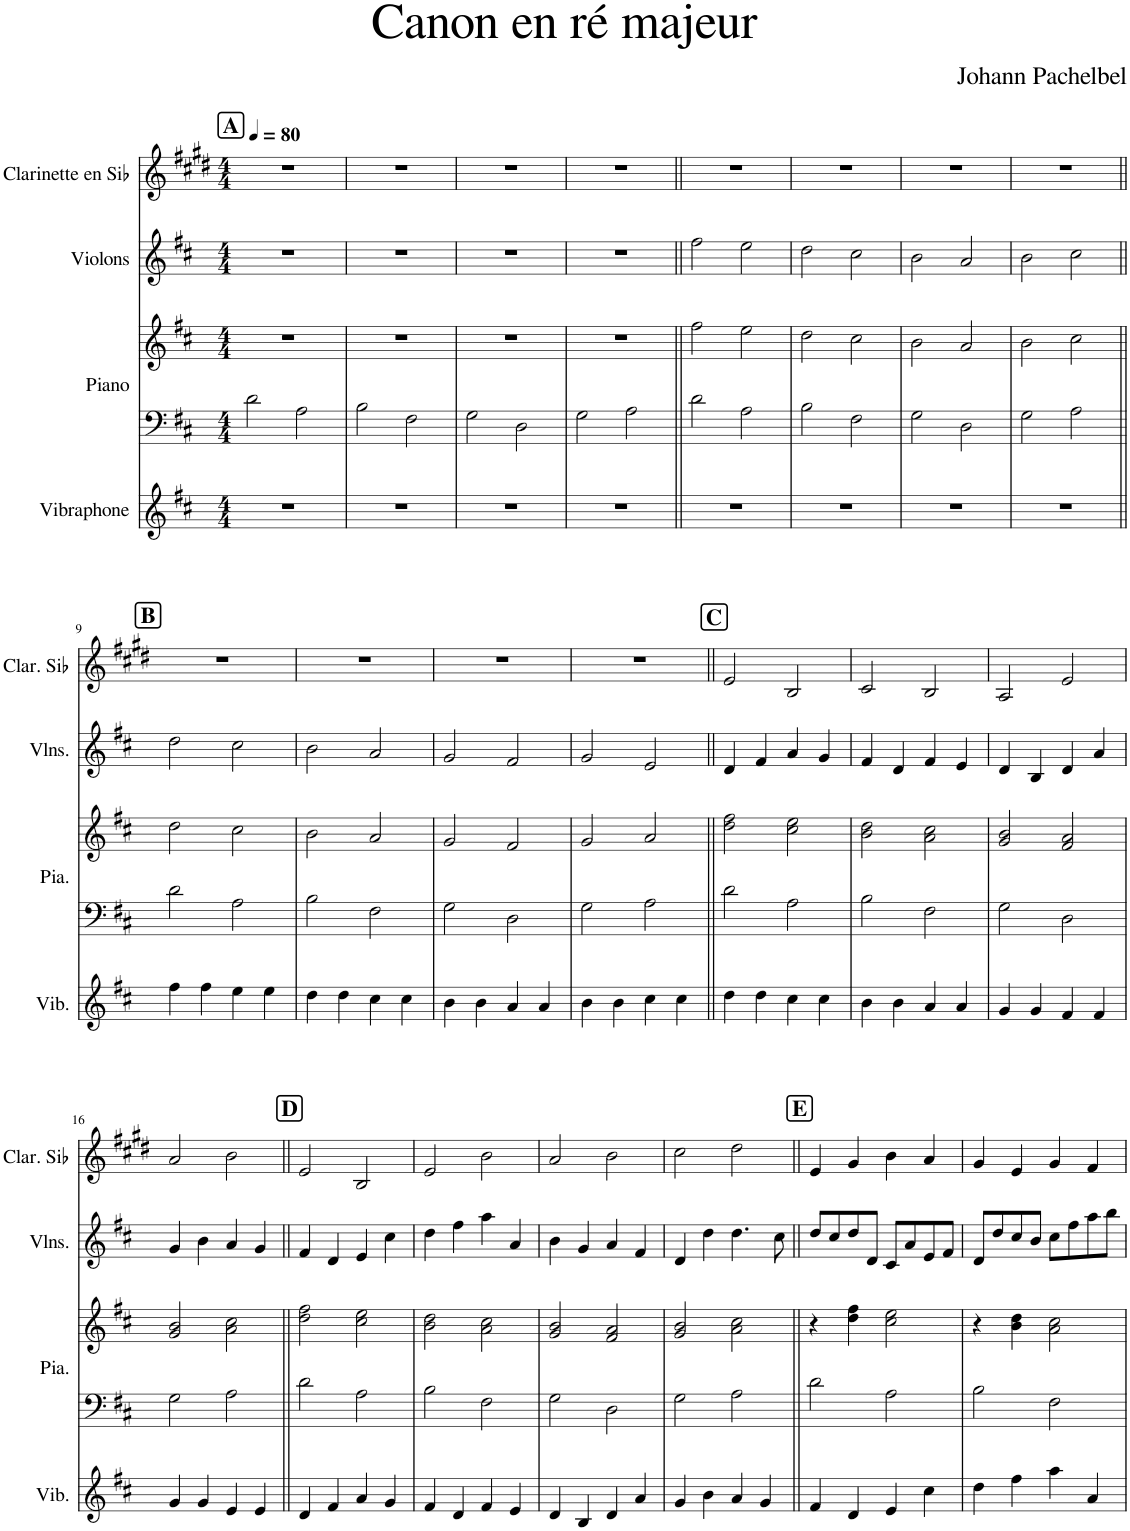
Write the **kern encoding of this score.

**kern	**kern	**kern	**kern	**kern
*part4	*part3	*part3	*part2	*part1
*staff5	*staff4	*staff3	*staff2	*staff1
*I"Vibraphone	*I"Piano	*	*I"Violons	*I"Clarinette en Sib
*I'Vib.	*I'Pia.	*	*I'Vlns.	*I'Clar. Sib
*clefG2	*clefF4	*clefG2	*clefG2	*clefG2
*	*	*	*	*Trd1c2
*k[f#c#]	*k[f#c#]	*k[f#c#]	*k[f#c#]	*k[f#c#g#d#]
*M4/4	*M4/4	*M4/4	*M4/4	*M4/4
*MM80	*MM80	*MM80	*MM80	*MM80
!!LO:REH:place=s1:a:B:cj:fs=14:t=A
=1	=1	=1	=1	=1
1r	2d\	1r	1r	1r
.	2A\	.	.	.
=2	=2	=2	=2	=2
1r	2B\	1r	1r	1r
.	2F#\	.	.	.
=3	=3	=3	=3	=3
1r	2G\	1r	1r	1r
.	2D\	.	.	.
=4	=4	=4	=4	=4
1r	2G\	1r	1r	1r
.	2A\	.	.	.
=5||	=5||	=5||	=5||	=5||
1r	2d\	2ff#\	2ff#\	1r
.	2A\	2ee\	2ee\	.
=6	=6	=6	=6	=6
1r	2B\	2dd\	2dd\	1r
.	2F#\	2cc#\	2cc#\	.
=7	=7	=7	=7	=7
1r	2G\	2b\	2b\	1r
.	2D\	2a/	2a/	.
=8	=8	=8	=8	=8
1r	2G\	2b\	2b\	1r
.	2A\	2cc#\	2cc#\	.
!!LO:LB:g=z
!!LO:REH:place=s1:a:B:cj:fs=14:t=B
=9||	=9||	=9||	=9||	=9||
4ff#\	2d\	2dd\	2dd\	1r
4ff#\	.	.	.	.
4ee\	2A\	2cc#\	2cc#\	.
4ee\	.	.	.	.
=10	=10	=10	=10	=10
4dd\	2B\	2b\	2b\	1r
4dd\	.	.	.	.
4cc#\	2F#\	2a/	2a/	.
4cc#\	.	.	.	.
=11	=11	=11	=11	=11
4b\	2G\	2g/	2g/	1r
4b\	.	.	.	.
4a/	2D\	2f#/	2f#/	.
4a/	.	.	.	.
=12	=12	=12	=12	=12
4b\	2G\	2g/	2g/	1r
4b\	.	.	.	.
4cc#\	2A\	2a/	2e/	.
4cc#\	.	.	.	.
!!LO:REH:place=s1:a:B:cj:fs=14:t=C
=13||	=13||	=13||	=13||	=13||
4dd\	2d\	2dd\ 2ff#\	4d/	2e/
4dd\	.	.	4f#/	.
4cc#\	2A\	2cc#\ 2ee\	4a/	2B/
4cc#\	.	.	4g/	.
=14	=14	=14	=14	=14
4b\	2B\	2b\ 2dd\	4f#/	2c#/
4b\	.	.	4d/	.
4a/	2F#\	2a\ 2cc#\	4f#/	2B/
4a/	.	.	4e/	.
=15	=15	=15	=15	=15
4g/	2G\	2g/ 2b/	4d/	2A/
4g/	.	.	4B/	.
4f#/	2D\	2f#/ 2a/	4d/	2e/
4f#/	.	.	4a/	.
!!LO:LB:g=z
=16	=16	=16	=16	=16
4g/	2G\	2g/ 2b/	4g/	2a/
4g/	.	.	4b\	.
4e/	2A\	2a\ 2cc#\	4a/	2b\
4e/	.	.	4g/	.
!!LO:REH:place=s1:a:B:cj:fs=14:t=D
=17||	=17||	=17||	=17||	=17||
4d/	2d\	2dd\ 2ff#\	4f#/	2e/
4f#/	.	.	4d/	.
4a/	2A\	2cc#\ 2ee\	4e/	2B/
4g/	.	.	4cc#\	.
=18	=18	=18	=18	=18
4f#/	2B\	2b\ 2dd\	4dd\	2e/
4d/	.	.	4ff#\	.
4f#/	2F#\	2a\ 2cc#\	4aa\	2b\
4e/	.	.	4a/	.
=19	=19	=19	=19	=19
4d/	2G\	2g/ 2b/	4b\	2a/
4B/	.	.	4g/	.
4d/	2D\	2f#/ 2a/	4a/	2b\
4a/	.	.	4f#/	.
=20	=20	=20	=20	=20
4g/	2G\	2g/ 2b/	4d/	2cc#\
4b\	.	.	4dd\	.
4a/	2A\	2a\ 2cc#\	4.dd\	2dd#\
4g/	.	.	.	.
.	.	.	8cc#\	.
!!LO:REH:place=s1:a:B:cj:fs=14:t=E
=21||	=21||	=21||	=21||	=21||
4f#/	2d\	4r	8dd/L	4e/
.	.	.	8cc#/	.
4d/	.	4dd\ 4ff#\	8dd/	4g#/
.	.	.	8d/J	.
4e/	2A\	2cc#\ 2ee\	8c#/L	4b\
.	.	.	8a/	.
4cc#\	.	.	8e/	4a/
.	.	.	8f#/J	.
=22	=22	=22	=22	=22
4dd\	2B\	4r	8d/L	4g#/
.	.	.	8dd/	.
4ff#\	.	4b\ 4dd\	8cc#/	4e/
.	.	.	8b/J	.
4aa\	2F#\	2a\ 2cc#\	8cc#\L	4g#/
.	.	.	8ff#\	.
4a/	.	.	8aa\	4f#/
.	.	.	8bb\J	.
=	=	=	=	=
*-	*-	*-	*-	*-
